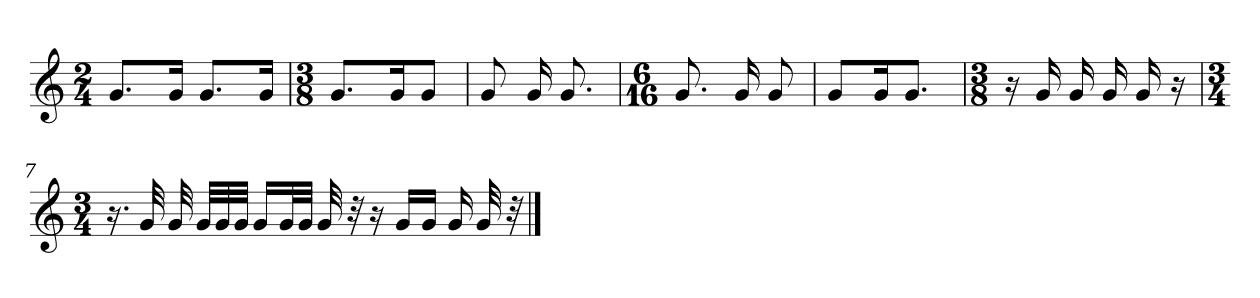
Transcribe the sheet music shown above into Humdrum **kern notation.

**kern
*part1
*staff1
*clefG2
*k[]
*C:
*M2/4
=1
8.gL
16gJk
8.gL
16gJk
=2
*M3/8
8.gL
16gk
8gJ
=3
8g
16g
8.g
=4
*M6/16
8.g
16g
8g
=5
8gL
16gk
8.gJ
=6
*M3/8
16r
16g
16g
16g
16g
16r
=7
*M3/4
16.r
32g
32g
32gLLL
32g
32gJJJ
16gLL
32gL
32gJJJ
32g
32r
16r
16gLL
16gJJ
16g
32g
32r
==
*-
